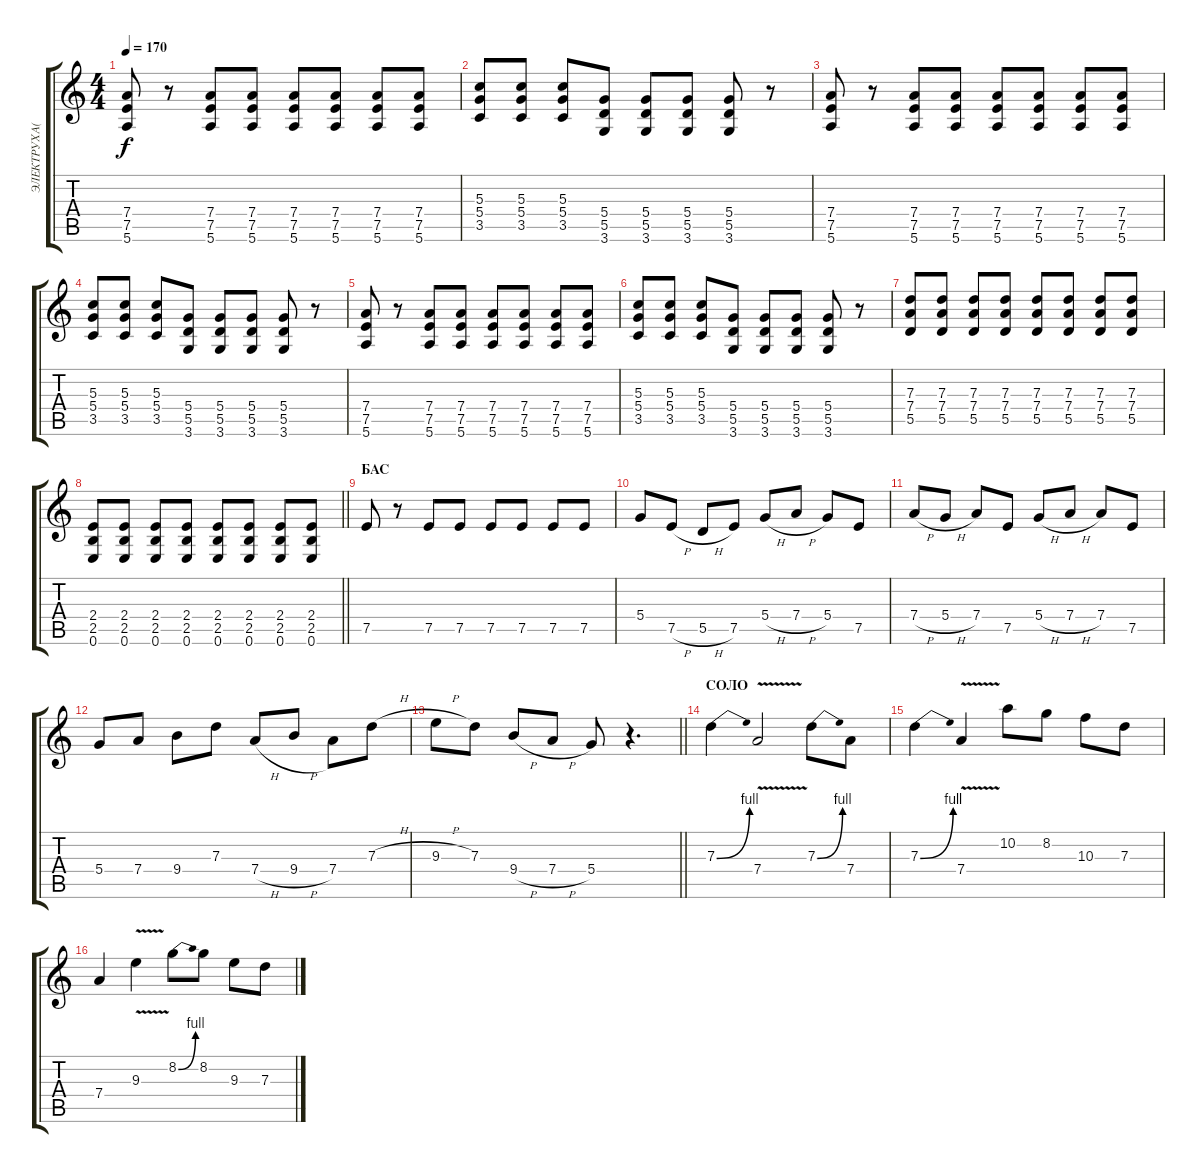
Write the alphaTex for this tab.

\track ("ЭЛЕКТРУХА(ВИНТ)" "ЭЛЕКТРУХА(") {instrument distortionguitar}
\staff {score tabs}
\tuning (E4 B3 G3 D3 A2 E2) {hide}
\ts (4 4)
\tempo 170
\clef g2
\ks c
(7.4 7.5 5.6).8{dy f} r.8 (7.4 7.5 5.6).8 (7.4 7.5 5.6).8 (7.4 7.5 5.6).8 (7.4 7.5 5.6).8 (7.4 7.5 5.6).8 (7.4 7.5 5.6).8 |
(5.3 5.4 3.5).8 (5.3 5.4 3.5).8 (5.3 5.4 3.5).8 (5.4 5.5 3.6).8 (5.4 5.5 3.6).8 (5.4 5.5 3.6).8 (5.4 5.5 3.6).8 r.8 |
(7.4 7.5 5.6).8 r.8 (7.4 7.5 5.6).8 (7.4 7.5 5.6).8 (7.4 7.5 5.6).8 (7.4 7.5 5.6).8 (7.4 7.5 5.6).8 (7.4 7.5 5.6).8 |
(5.3 5.4 3.5).8 (5.3 5.4 3.5).8 (5.3 5.4 3.5).8 (5.4 5.5 3.6).8 (5.4 5.5 3.6).8 (5.4 5.5 3.6).8 (5.4 5.5 3.6).8 r.8 |
(7.4 7.5 5.6).8 r.8 (7.4 7.5 5.6).8 (7.4 7.5 5.6).8 (7.4 7.5 5.6).8 (7.4 7.5 5.6).8 (7.4 7.5 5.6).8 (7.4 7.5 5.6).8 |
(5.3 5.4 3.5).8 (5.3 5.4 3.5).8 (5.3 5.4 3.5).8 (5.4 5.5 3.6).8 (5.4 5.5 3.6).8 (5.4 5.5 3.6).8 (5.4 5.5 3.6).8 r.8 |
(7.3 7.4 5.5).8 (7.3 7.4 5.5).8 (7.3 7.4 5.5).8 (7.3 7.4 5.5).8 (7.3 7.4 5.5).8 (7.3 7.4 5.5).8 (7.3 7.4 5.5).8 (7.3 7.4 5.5).8 |
\barLineRight lightlight
(2.4 2.5 0.6).8 (2.4 2.5 0.6).8 (2.4 2.5 0.6).8 (2.4 2.5 0.6).8 (2.4 2.5 0.6).8 (2.4 2.5 0.6).8 (2.4 2.5 0.6).8 (2.4 2.5 0.6).8 |
\section ("" "БАС")
7.5.8 r.8 7.5.8 7.5.8 7.5.8 7.5.8 7.5.8 7.5.8 |
5.4.8 7.5{h}.8 5.5{h}.8 7.5.8 5.4{h}.8 7.4{h}.8 5.4.8 7.5.8 |
7.4{h}.8 5.4{h}.8 7.4.8 7.5.8 5.4{h}.8 7.4{h}.8 7.4.8 7.5.8 |
5.4.8 7.4.8 9.4.8 7.3.8 7.4{h}.8 9.4{h}.8 7.4.8 7.3{h}.8 |
\barLineRight lightlight
9.3{h}.8 7.3.8 9.4{h}.8 7.4{h}.8 5.4.8 r.4{d} |
\section ("" "СОЛО")
7.3{be (bend 0 0 60 4)}.4 7.4{v}.2 7.3{be (bend 0 0 60 4)}.8 7.4.8 |
7.3{be (bend 0 0 60 4)}.4 7.4{v}.4 10.2.8 8.2.8 10.3.8 7.3.8 |
7.4.4 9.3{v}.4 8.2{be (bend 0 0 60 4)}.8 8.2.8 9.3.8 7.3.8
